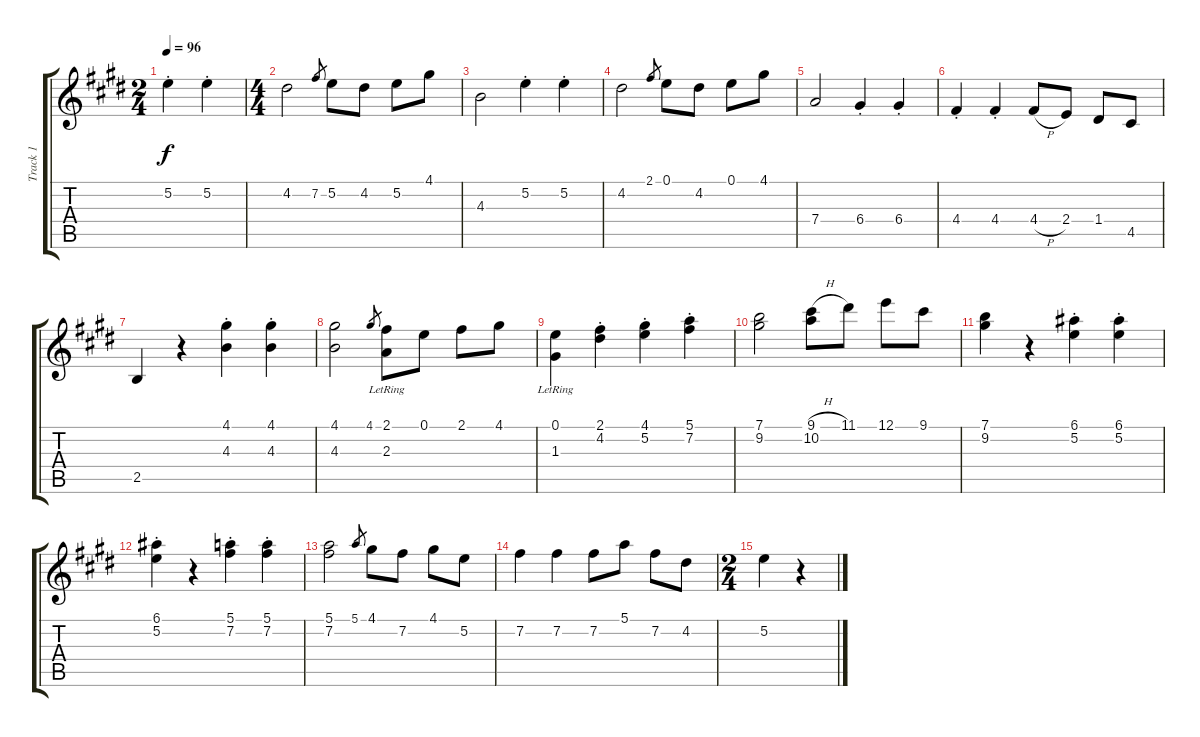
\track ("Track 1" "Track 1") {instrument acousticguitarnylon}
\staff {score tabs}
\tuning (E4 B3 G3 D3 A2 E2) {hide}
\ts (2 4)
\tempo 96
\clef g2
\ks e
5.2{st}.4{dy f} 5.2{st}.4 |
\ts (4 4)
4.2.2 7.2.8{gr} 5.2.8 4.2.8 5.2.8 4.1.8 |
4.3.2 5.2{st}.4 5.2{st}.4 |
4.2.2 2.1.8{gr} 0.1.8 4.2.8 0.1.8 4.1.8 |
7.4.2 6.4{st}.4 6.4{st}.4 |
4.4{st}.4 4.4{st}.4 4.4{h}.8 2.4.8 1.4.8 4.5.8 |
2.5.4 r.4 (4.1{st} 4.3{st}).4 (4.1{st} 4.3{st}).4 |
(4.1 4.3).2 4.1.8{gr} (2.1 2.3{lr}).8 0.1.8 2.1.8 4.1.8 |
(0.1 1.3{lr}).4 (2.1{st} 4.2{st}).4 (4.1{st} 5.2{st}).4 (5.1{st} 7.2{st}).4 |
(7.1 9.2).2 (9.1{h} 10.2).8 11.1.8 12.1.8 9.1.8 |
(7.1 9.2).4 r.4 (6.1{st} 5.2{st}).4 (6.1{st} 5.2{st}).4 |
(6.1{st} 5.2{st}).4 r.4 (5.1{st} 7.2{st}).4 (5.1{st} 7.2{st}).4 |
(5.1 7.2).2 5.1.8{gr} 4.1.8 7.2.8 4.1.8 5.2.8 |
7.2.4 7.2.4 7.2.8 5.1.8 7.2.8 4.2.8 |
\ts (2 4)
5.2.4 r.4
